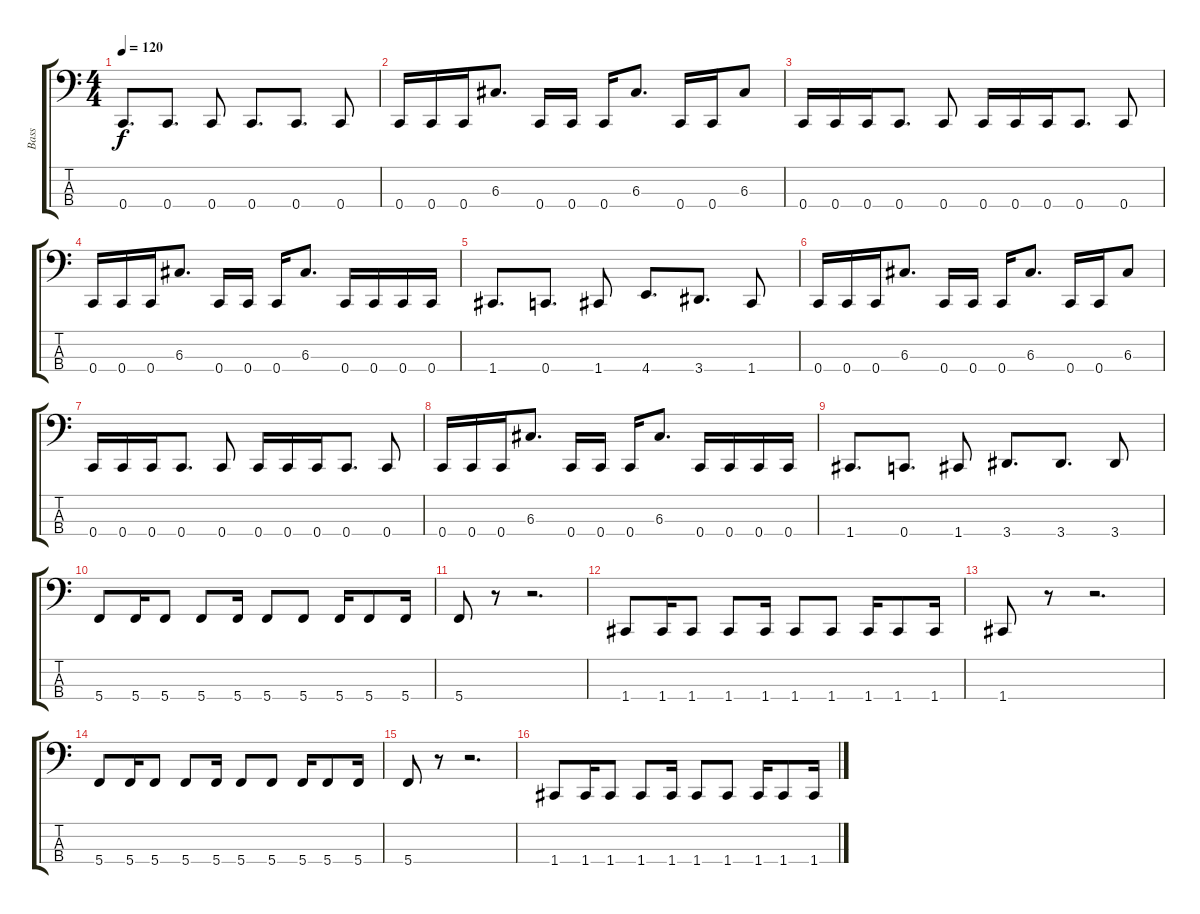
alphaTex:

\track ("Bass" "Bass") {instrument electricbasspick}
\staff {score tabs}
\tuning (F2 C2 G1 C1) {hide}
\ts (4 4)
\tempo 120
\clef f4
\ks c
0.4.8{d dy f} 0.4.8{d} 0.4.8 0.4.8{d} 0.4.8{d} 0.4.8 |
0.4.16 0.4.16 0.4.16 6.3.8{d} 0.4.16 0.4.16 0.4.16 6.3.8{d} 0.4.16 0.4.16 6.3.8 |
0.4.16 0.4.16 0.4.16 0.4.8{d} 0.4.8 0.4.16 0.4.16 0.4.16 0.4.8{d} 0.4.8 |
0.4.16 0.4.16 0.4.16 6.3.8{d} 0.4.16 0.4.16 0.4.16 6.3.8{d} 0.4.16 0.4.16 0.4.16 0.4.16 |
1.4.8{d} 0.4.8{d} 1.4.8 4.4.8{d} 3.4.8{d} 1.4.8 |
0.4.16 0.4.16 0.4.16 6.3.8{d} 0.4.16 0.4.16 0.4.16 6.3.8{d} 0.4.16 0.4.16 6.3.8 |
0.4.16 0.4.16 0.4.16 0.4.8{d} 0.4.8 0.4.16 0.4.16 0.4.16 0.4.8{d} 0.4.8 |
0.4.16 0.4.16 0.4.16 6.3.8{d} 0.4.16 0.4.16 0.4.16 6.3.8{d} 0.4.16 0.4.16 0.4.16 0.4.16 |
1.4.8{d} 0.4.8{d} 1.4.8 3.4.8{d} 3.4.8{d} 3.4.8 |
5.4.8 5.4.16 5.4.8 5.4.8 5.4.16 5.4.8 5.4.8 5.4.16 5.4.8 5.4.16 |
5.4.8 r.8 r.2{d} |
1.4.8 1.4.16 1.4.8 1.4.8 1.4.16 1.4.8 1.4.8 1.4.16 1.4.8 1.4.16 |
1.4.8 r.8 r.2{d} |
5.4.8 5.4.16 5.4.8 5.4.8 5.4.16 5.4.8 5.4.8 5.4.16 5.4.8 5.4.16 |
5.4.8 r.8 r.2{d} |
1.4.8 1.4.16 1.4.8 1.4.8 1.4.16 1.4.8 1.4.8 1.4.16 1.4.8 1.4.16
